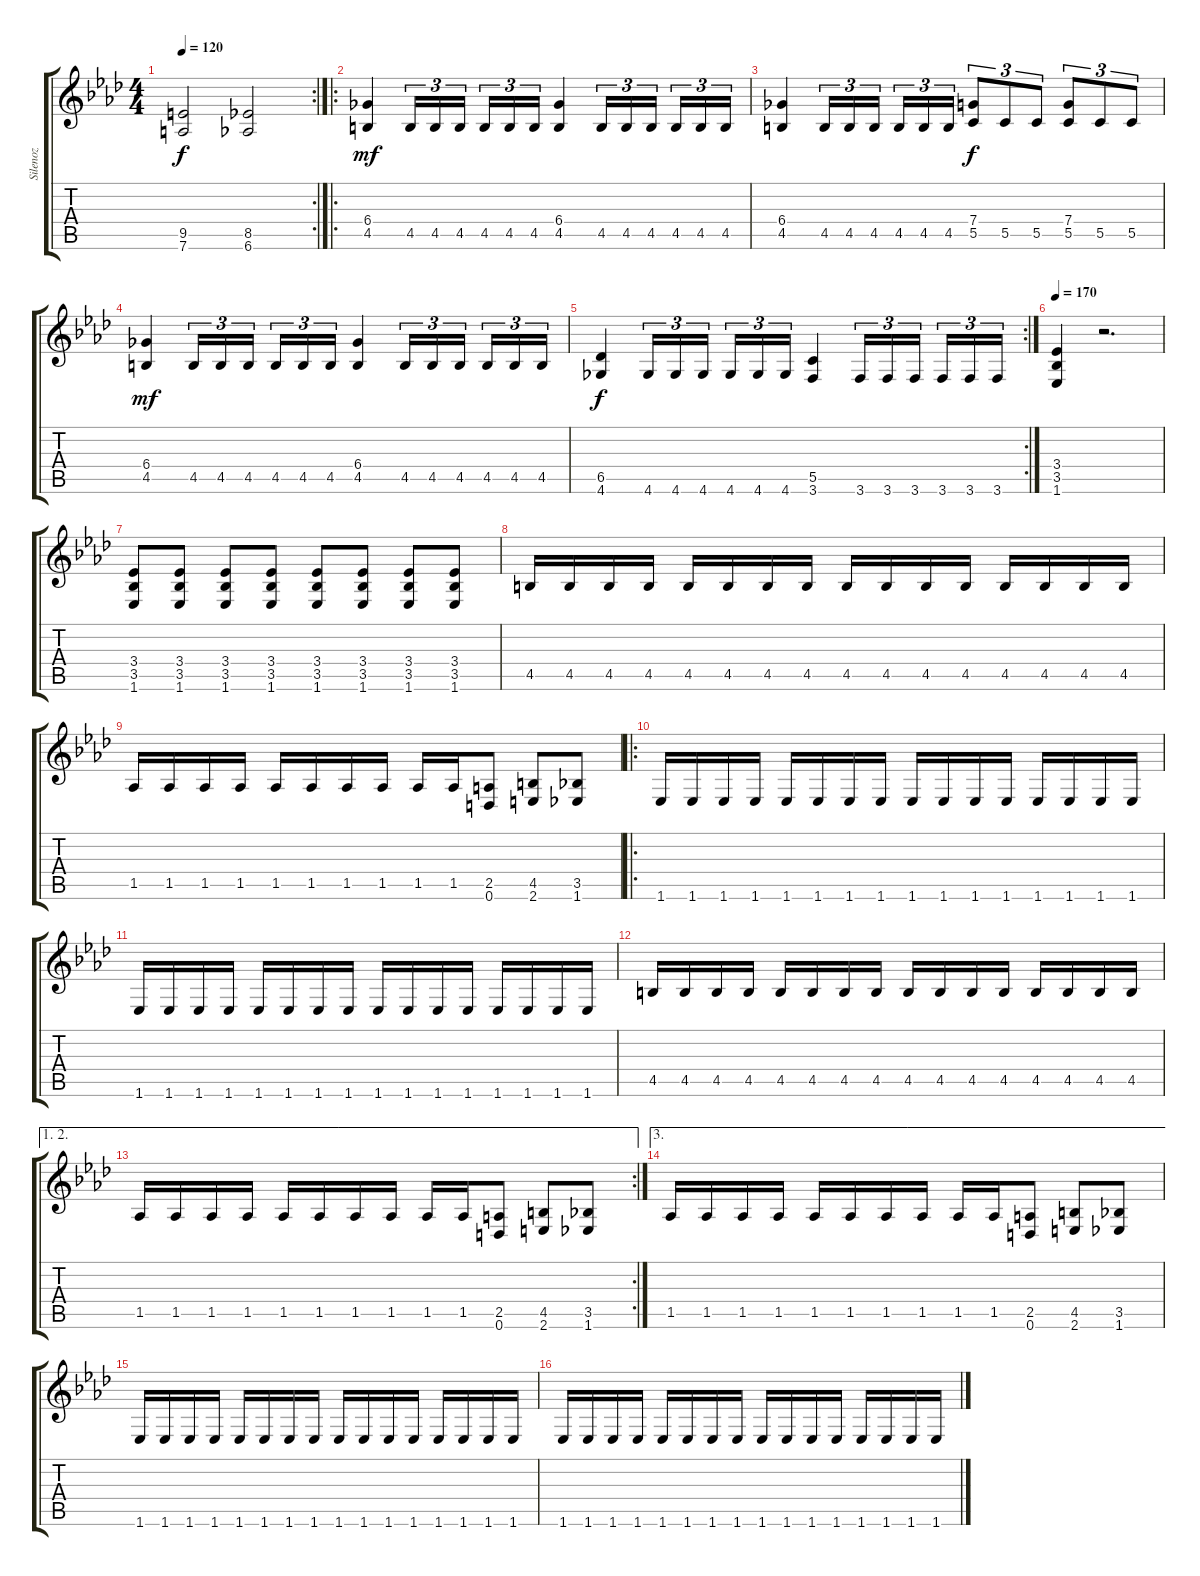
\track ("Silenoz" "Silenoz") {instrument distortionguitar}
\staff {score tabs}
\tuning (D4 A3 F3 C3 G2 D2) {hide}
\rc 2
\ts (4 4)
\tempo 120
\clef g2
\ks ab
(9.5 7.6).2{dy f} (8.5 6.6).2 |
\ro
(6.4 4.5).4{dy mf} 4.5.16{tu (3 2)} 4.5.16{tu (3 2)} 4.5.16{tu (3 2) beam splitsecondary} 4.5.16{tu (3 2)} 4.5.16{tu (3 2)} 4.5.16{tu (3 2)} (6.4 4.5).4 4.5.16{tu (3 2)} 4.5.16{tu (3 2)} 4.5.16{tu (3 2) beam splitsecondary} 4.5.16{tu (3 2)} 4.5.16{tu (3 2)} 4.5.16{tu (3 2)} |
(6.4 4.5).4 4.5.16{tu (3 2)} 4.5.16{tu (3 2)} 4.5.16{tu (3 2) beam splitsecondary} 4.5.16{tu (3 2)} 4.5.16{tu (3 2)} 4.5.16{tu (3 2)} (7.4 5.5).8{tu (3 2) dy f} 5.5.8{tu (3 2)} 5.5.8{tu (3 2)} (7.4 5.5).8{tu (3 2)} 5.5.8{tu (3 2)} 5.5.8{tu (3 2)} |
(6.4 4.5).4{dy mf} 4.5.16{tu (3 2)} 4.5.16{tu (3 2)} 4.5.16{tu (3 2) beam splitsecondary} 4.5.16{tu (3 2)} 4.5.16{tu (3 2)} 4.5.16{tu (3 2)} (6.4 4.5).4 4.5.16{tu (3 2)} 4.5.16{tu (3 2)} 4.5.16{tu (3 2) beam splitsecondary} 4.5.16{tu (3 2)} 4.5.16{tu (3 2)} 4.5.16{tu (3 2)} |
\rc 2
(6.5 4.6).4{dy f} 4.6.16{tu (3 2)} 4.6.16{tu (3 2)} 4.6.16{tu (3 2) beam splitsecondary} 4.6.16{tu (3 2)} 4.6.16{tu (3 2)} 4.6.16{tu (3 2)} (5.5 3.6).4 3.6.16{tu (3 2)} 3.6.16{tu (3 2)} 3.6.16{tu (3 2) beam splitsecondary} 3.6.16{tu (3 2)} 3.6.16{tu (3 2)} 3.6.16{tu (3 2)} |
\tempo 170
(3.4 3.5 1.6).4 r.2{d} |
(3.4 3.5 1.6).8 (3.4 3.5 1.6).8 (3.4 3.5 1.6).8 (3.4 3.5 1.6).8 (3.4 3.5 1.6).8 (3.4 3.5 1.6).8 (3.4 3.5 1.6).8 (3.4 3.5 1.6).8 |
4.5.16 4.5.16 4.5.16 4.5.16 4.5.16 4.5.16 4.5.16 4.5.16 4.5.16 4.5.16 4.5.16 4.5.16 4.5.16 4.5.16 4.5.16 4.5.16 |
1.5.16 1.5.16 1.5.16 1.5.16 1.5.16 1.5.16 1.5.16 1.5.16 1.5.16 1.5.16 (2.5 0.6).8 (4.5 2.6).8 (3.5 1.6).8 |
\ro
1.6.16 1.6.16 1.6.16 1.6.16 1.6.16 1.6.16 1.6.16 1.6.16 1.6.16 1.6.16 1.6.16 1.6.16 1.6.16 1.6.16 1.6.16 1.6.16 |
1.6.16 1.6.16 1.6.16 1.6.16 1.6.16 1.6.16 1.6.16 1.6.16 1.6.16 1.6.16 1.6.16 1.6.16 1.6.16 1.6.16 1.6.16 1.6.16 |
4.5.16 4.5.16 4.5.16 4.5.16 4.5.16 4.5.16 4.5.16 4.5.16 4.5.16 4.5.16 4.5.16 4.5.16 4.5.16 4.5.16 4.5.16 4.5.16 |
\ae (1 2)
\rc 2
1.5.16 1.5.16 1.5.16 1.5.16 1.5.16 1.5.16 1.5.16 1.5.16 1.5.16 1.5.16 (2.5 0.6).8 (4.5 2.6).8 (3.5 1.6).8 |
\ae 3
1.5.16 1.5.16 1.5.16 1.5.16 1.5.16 1.5.16 1.5.16 1.5.16 1.5.16 1.5.16 (2.5 0.6).8 (4.5 2.6).8 (3.5 1.6).8 |
1.6.16 1.6.16 1.6.16 1.6.16 1.6.16 1.6.16 1.6.16 1.6.16 1.6.16 1.6.16 1.6.16 1.6.16 1.6.16 1.6.16 1.6.16 1.6.16 |
1.6.16 1.6.16 1.6.16 1.6.16 1.6.16 1.6.16 1.6.16 1.6.16 1.6.16 1.6.16 1.6.16 1.6.16 1.6.16 1.6.16 1.6.16 1.6.16
